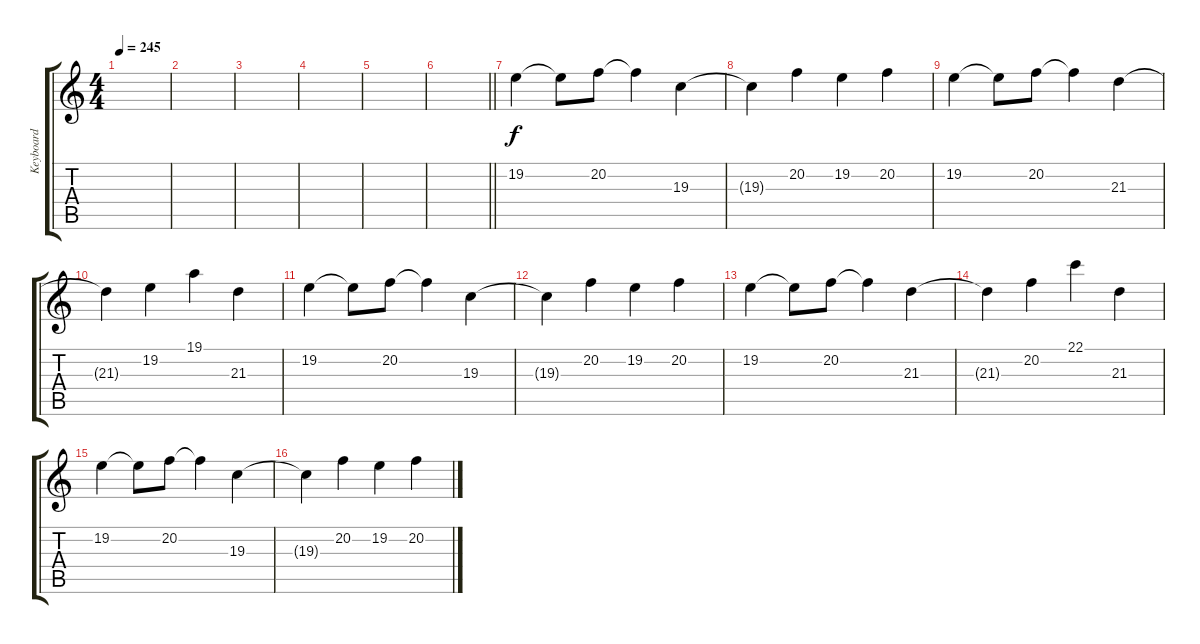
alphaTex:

\track ("Keyboard" "Keyboard") {instrument stringensemble1}
\staff {score tabs}
\tuning (D4 A3 F3 C3 G2 D2) {hide}
\ts (4 4)
\tempo 245
\clef g2
\ks c
|
|
|
|
|
\barLineRight lightlight
|
19.2.4{volume 14 instrument stringensemble1} 19.2{t}.8 20.2.8 20.2{t}.4 19.3.4 |
19.3{t}.4 20.2.4 19.2.4 20.2.4 |
19.2.4 19.2{t}.8 20.2.8 20.2{t}.4 21.3.4 |
21.3{t}.4 19.2.4 19.1.4 21.3.4 |
19.2.4 19.2{t}.8 20.2.8 20.2{t}.4 19.3.4 |
19.3{t}.4 20.2.4 19.2.4 20.2.4 |
19.2.4 19.2{t}.8 20.2.8 20.2{t}.4 21.3.4 |
21.3{t}.4 20.2.4 22.1.4 21.3.4 |
19.2.4 19.2{t}.8 20.2.8 20.2{t}.4 19.3.4 |
19.3{t}.4 20.2.4 19.2.4 20.2.4
